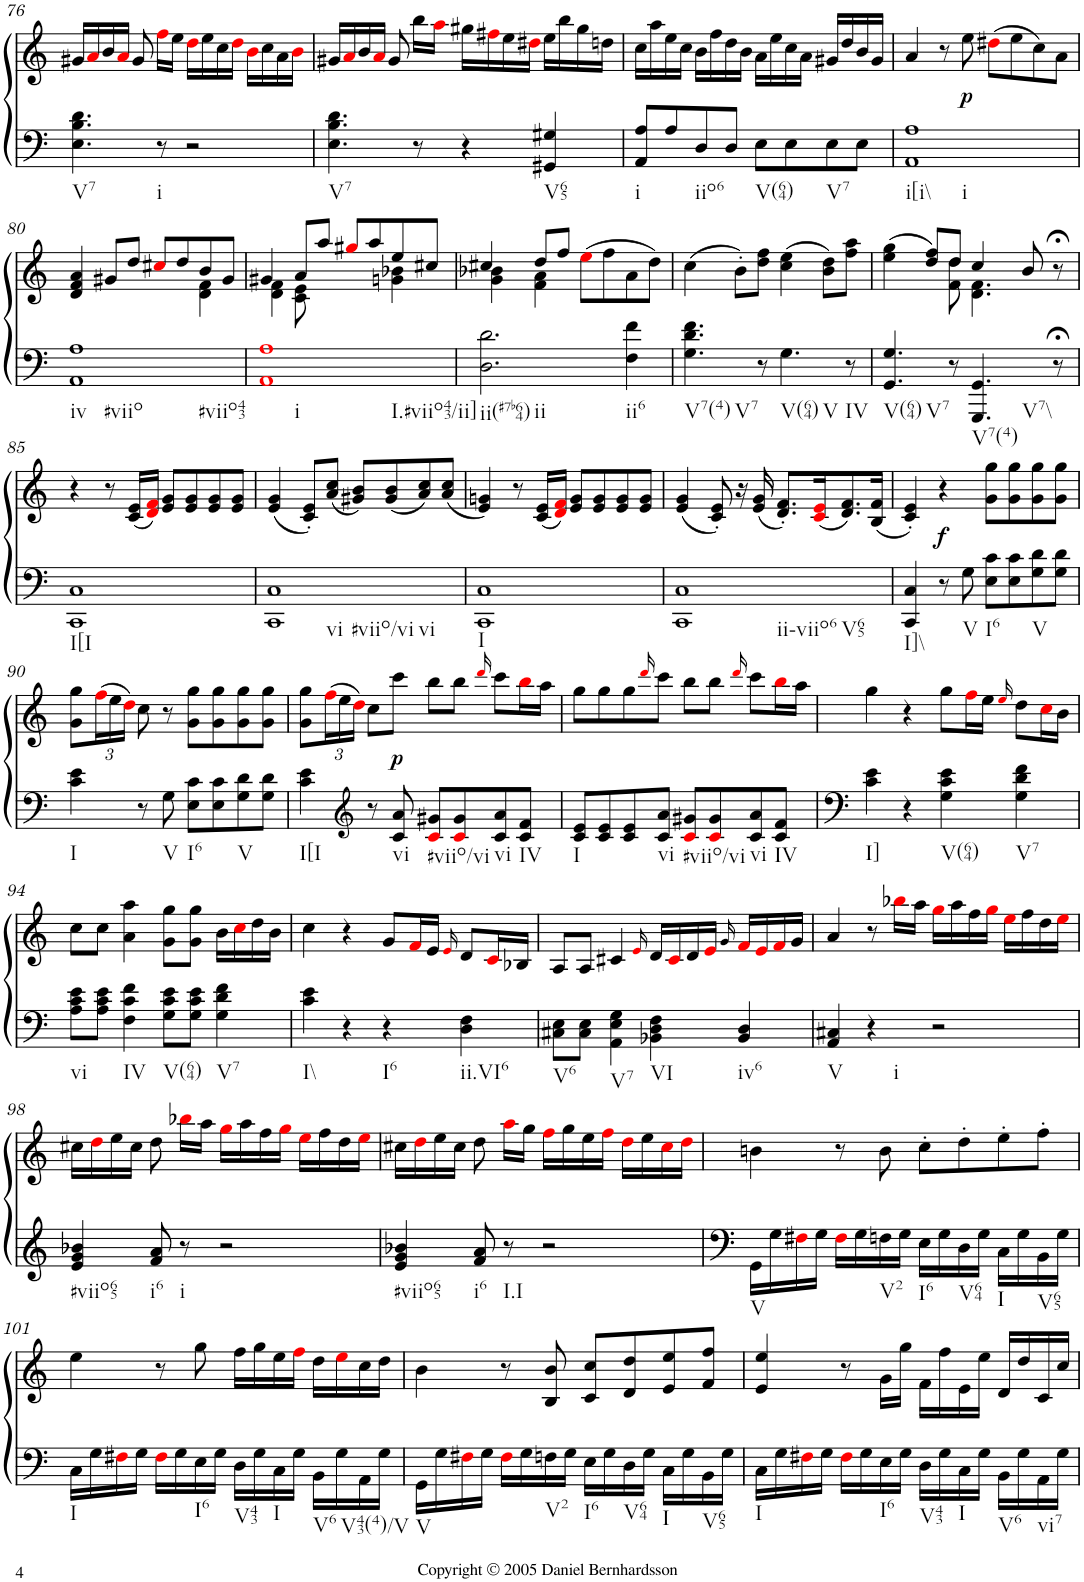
**kern	**kern	**dynam
*part1	*part1	*part1
*staff2	*staff1	*staff1/2
*I"Piano	*	*
*I'Pno.	*	*
!!LO:PB:g=z
*clefG2	*clefG2	*
*k[]	*k[]	*
*M4/4	*M4/4	*
*met(c)	*met(c)	*
=76	=76	=76
!LO:TX:b:t=V7	!	!
4.E\ 4.B\ 4.d\	16g#X/LL	.
.	16ai/	.
.	16b/	.
.	16ai/JJ	.
.	8g#/	.
!LO:TX:b:t=i	!	!
8r	16ffi\LL	.
.	16ee\JJ	.
2r	16ddi\LL	.
.	16ee\	.
.	16cc\	.
.	16ddi\JJ	.
.	16bi\LL	.
.	16cc\	.
.	16a\	.
.	16bi\JJ	.
=77	=77	=77
!LO:TX:b:t=V7	!	!
4.E\ 4.B\ 4.d\	16g#X/LL	.
.	16ai/	.
.	16b/	.
.	16ai/JJ	.
.	8g#/	.
8r	16bb\LL	.
.	16aai\JJ	.
4r	16gg#X\LL	.
.	16ff#Xi\	.
.	16ee\	.
.	16dd#Xi\JJ	.
!LO:TX:b:t=V65	!	!
4GG#X/ 4G#X/	16ee\LL	.
.	16bb\	.
.	16gg#\	.
.	16ddn\JJ	.
=78	=78	=78
!LO:TX:b:t=i	!	!
8AA/ 8A/L	16cc\LL	.
.	16aa\	.
8A/	16ee\	.
.	16cc\JJ	.
!LO:TX:b:t=iio6	!	!
8D/	16b\LL	.
.	16ff\	.
8D/J	16dd\	.
.	16b\JJ	.
!LO:TX:b:t=V(64)	!	!
8E\L	16a\LL	.
.	16ee\	.
8E\	16cc\	.
.	16a\JJ	.
!LO:TX:b:t=V7	!	!
8E\	16g#X/LL	.
.	16dd/	.
8E\J	16b/	.
.	16g#/JJ	.
=79	=79	=79
!LO:TX:b:t=i[i\\	!	!
!LO:TX:b:t=i	!	!
1AA 1A	4a/	.
.	8r	.
!	!	!LO:DY:b
.	8ee\	p
.	(8dd#Xi\L	.
.	8ee\	.
.	8cc\)	.
.	8a\J	.
!!LO:LB:g=z
=80	=80	=80
*	*^	*
!LO:TX:b:t=iv	!	!	!
!LO:TX:b:t=#viio	!	!	!
!LO:TX:b:t=#viio43	!	!	!
1AA 1A	4d/ 4f/ 4a/	2ryy	.
.	8g#X/L	.	.
.	8dd/J	.	.
.	8cc#Xi/L	4ryy	.
.	8dd/	.	.
.	8b/	4d\ 4f\	.
.	8g#/J	.	.
=81	=81	=81	=81
!LO:TX:b:t=i	!	!	!
!LO:TX:b:t=I.#viio43/ii]	!	!	!
1AAi 1Ai	4g#X/	4d\ 4f\	.
.	8a/L	8c\ 8e\	.
.	8aa/J	8ryy	.
.	8gg#Xi/L	4ryy	.
.	8aa/	.	.
.	8ee/	4gn\ 4b-X\	.
.	8cc#X/J	.	.
=82	=82	=82	=82
!LO:TX:b:t=ii(#7b64)	!	!	!
!LO:TX:b:t=ii	!	!	!
2.D\ 2.d\	4cc#X/	4g\ 4b-X\	.
.	8dd/L	4f\ 4a\	.
.	8ff/J	.	.
.	(8eei\L	2ryy	.
.	8ff\	.	.
!LO:TX:b:t=ii6	!	!	!
4F\ 4f\	8a\	.	.
.	8dd\J)	.	.
*	*v	*v	*
=83	=83	=83
!LO:TX:b:t=V7(4)	!	!
!LO:TX:b:t=V7	!	!
4.G\ 4.d\ 4.f\	(4cc\	.
.	8b'\L)	.
8r	8dd\ 8ff\J	.
!LO:TX:b:t=V(64)	!	!
!LO:TX:b:t=V	!	!
4.G\	(4cc\ 4ee\	.
.	8b\ 8dd\L)	.
!LO:TX:b:t=IV	!	!
8r	8ff\ 8aa\J	.
=84	=84	=84
*	*^	*
!LO:TX:b:t=V(64)	!	!	!
!LO:TX:b:t=V7	!	!	!
4.GG/ 4.G/	(4ee\ 4gg\	4ryy	.
.	8dd/ 8ff/L)	8ryy	.
8r	8dd/J	8f\ 8dd\	.
!LO:TX:b:t=V7(4)	!	!	!
!LO:TX:b:t=V7\\	!	!	!
4.GGG/ 4.GG/	4cc/	4.d\ 4.f\	.
.	8b/	.	.
8r;<	8r;<	8ryy	.
!!LO:LB:g=z
=85	=85	=85	=85
!LO:TX:b:t=I[I	!	!	!
*	*v	*v	*
1CC 1C	4r	.
.	8r	.
.	(16c/ 16e/LL	.
.	16di/ 16fi/JJ)	.
.	8e/ 8g/L	.
.	8e/ 8g/	.
.	8e/ 8g/	.
.	8e/ 8g/J	.
=86	=86	=86
!LO:TX:b:t=vi	!	!
!LO:TX:b:t=#viio/vi	!	!
!LO:TX:b:t=vi	!	!
1CC 1C	(4e/ 4g/	.
.	8c/' 8e/'L)	.
.	(8a/ 8cc/J	.
.	8g#X/ 8b/L)	.
.	(8g#/ 8b/	.
.	8a/ 8cc/)	.
.	(8a/ 8cc/J	.
=87	=87	=87
!LO:TX:b:t=I	!	!
1CC 1C	4e/ 4gn/)	.
.	8r	.
.	(16c/ 16e/LL	.
.	16di/ 16fi/JJ)	.
.	8e/ 8g/L	.
.	8e/ 8g/	.
.	8e/ 8g/	.
.	8e/ 8g/J	.
=88	=88	=88
!LO:TX:b:t=ii-viio6	!	!
!LO:TX:b:t=V65	!	!
1CC 1C	(4e/ 4g/	.
.	8c/' 8e/')	.
.	16r	.
.	(16e/ 16g/	.
.	8.d/' 8.f/'L)	.
.	(16ci/ 16ei/K	.
.	8.d/ 8.f/)	.
.	(16B/ 16f/Jk	.
=89	=89	=89
!LO:TX:b:t=I]\\	!	!
4CC/ 4C/	4c/' 4e/')	.
!	!	!LO:DY:b
8r	4r	f
!LO:TX:b:t=V	!	!
8G\	.	.
!LO:TX:b:t=I6	!	!
8E\ 8c\L	8g\ 8gg\L	.
8E\ 8c\	8g\ 8gg\	.
!LO:TX:b:t=V	!	!
8G\ 8d\	8g\ 8gg\	.
8G\ 8d\J	8g\ 8gg\J	.
!!LO:LB:g=z
=90	=90	=90
!LO:TX:b:t=I	!	!
4c\ 4e\	8g\ 8gg\L	.
*	*Xbrackettup	*
.	(24ffi\L	.
.	24ee\	.
.	24ddi\JJ)	.
8r	8cc\	.
!LO:TX:b:t=V	!	!
8G\	8r	.
!LO:TX:b:t=I6	!	!
8E\ 8c\L	8g\ 8gg\L	.
8E\ 8c\	8g\ 8gg\	.
!LO:TX:b:t=V	!	!
8G\ 8d\	8g\ 8gg\	.
8G\ 8d\J	8g\ 8gg\J	.
=91	=91	=91
!LO:TX:b:t=I[I	!	!
4c\ 4e\	8g\ 8gg\L	.
.	(24ffi\L	.
.	24ee\	.
.	24ddi\JJ)	.
*clefG2	*	*
8r	8cc\L	.
!LO:TX:b:t=vi	!	!
!	!	!LO:DY:b
8c/ 8a/	8ccc\J	p
!LO:TX:b:t=#viio/vi	!	!
8ci/ 8g#X/L	8bb\L	.
8ci/ 8g#/	8bb\J	.
.	16qdddi/	.
!LO:TX:b:t=vi	!	!
8c/ 8a/	8ccc\L	.
!LO:TX:b:t=IV	!	!
8c/ 8f/J	16bbi\L	.
.	16aa\JJ	.
=92	=92	=92
!LO:TX:b:t=I	!	!
8c/ 8e/L	8gg\L	.
8c/ 8e/	8gg\	.
8c/ 8e/	8gg\	.
.	16qdddi/	.
!LO:TX:b:t=vi	!	!
8c/ 8a/J	8ccc\J	.
!LO:TX:b:t=#viio/vi	!	!
8ci/ 8g#X/L	8bb\L	.
8ci/ 8g#/	8bb\J	.
.	16qdddi/	.
!LO:TX:b:t=vi	!	!
8c/ 8a/	8ccc\L	.
!LO:TX:b:t=IV	!	!
8c/ 8f/J	16bbi\L	.
.	16aa\JJ	.
=93	=93	=93
!LO:TX:b:t=I]	!	!
4c\ 4e\	4gg\	.
4r	4r	.
!LO:TX:b:t=V(64)	!	!
4G\ 4c\ 4e\	8gg\L	.
.	16ffi\L	.
.	16ee\JJ	.
.	16qeei/	.
!LO:TX:b:t=V7	!	!
4G\ 4d\ 4f\	8dd\L	.
.	16cci\L	.
.	16b\JJ	.
!!LO:LB:g=z
=94	=94	=94
!LO:TX:b:t=vi	!	!
8A\ 8c\ 8e\L	8cc\L	.
8A\ 8c\ 8e\J	8cc\J	.
!LO:TX:b:t=IV	!	!
4F\ 4c\ 4f\	4a\ 4aa\	.
!LO:TX:b:t=V(64)	!	!
8G\ 8c\ 8e\L	8g\ 8gg\L	.
8G\ 8c\ 8e\J	8g\ 8gg\J	.
!LO:TX:b:t=V7	!	!
4G\ 4d\ 4f\	16b\LL	.
.	16cci\	.
.	16dd\	.
.	16b\JJ	.
=95	=95	=95
!LO:TX:b:t=I\\	!	!
4c\ 4e\	4cc\	.
4r	4r	.
!LO:TX:b:t=I6	!	!
4r	8g/L	.
.	16fi/L	.
.	16e/JJ	.
.	16qei/	.
!LO:TX:b:t=ii.VI6	!	!
4D\ 4F\	8d/L	.
.	16ci/L	.
.	16B-X/JJ	.
=96	=96	=96
!LO:TX:b:t=V6	!	!
8C#X\ 8E\L	8A/L	.
8C#\ 8E\J	8A/J	.
!LO:TX:b:t=V7	!	!
4AA\ 4E\ 4G\	4c#X/	.
.	16qei/	.
!LO:TX:b:t=VI	!	!
4BB-X\ 4D\ 4F\	16d/LL	.
.	16c#i/	.
.	16d/	.
.	16ei/JJ	.
.	16qg/	.
!LO:TX:b:t=iv6	!	!
4BB-/ 4D/	16fi/LL	.
.	16ei/	.
.	16fi/	.
.	16g/JJ	.
=97	=97	=97
!LO:TX:b:t=V	!	!
4AA/ 4C#X/	4a/	.
!LO:TX:b:t=i	!	!
4r	8r	.
.	16bb-Xi\LL	.
.	16aa\JJ	.
2r	16ggi\LL	.
.	16aa\	.
.	16ff\	.
.	16ggi\JJ	.
.	16eei\LL	.
.	16ff\	.
.	16dd\	.
.	16eei\JJ	.
!!LO:LB:g=z
=98	=98	=98
!LO:TX:b:t=#viio65	!	!
4e/ 4g/ 4b-X/	16cc#X\LL	.
.	16ddi\	.
.	16ee\	.
.	16cc#\JJ	.
!LO:TX:b:t=i6	!	!
8f/ 8a/	8dd\	.
!LO:TX:b:t=i	!	!
8r	16bb-Xi\LL	.
.	16aa\JJ	.
2r	16ggi\LL	.
.	16aa\	.
.	16ff\	.
.	16ggi\JJ	.
.	16eei\LL	.
.	16ff\	.
.	16dd\	.
.	16eei\JJ	.
=99	=99	=99
!LO:TX:b:t=#viio65	!	!
4e/ 4g/ 4b-X/	16cc#X\LL	.
.	16ddi\	.
.	16ee\	.
.	16cc#\JJ	.
!LO:TX:b:t=i6	!	!
8f/ 8a/	8dd\	.
!LO:TX:b:t=I.I	!	!
8r	16aai\LL	.
.	16gg\JJ	.
2r	16ffi\LL	.
.	16gg\	.
.	16ee\	.
.	16ffi\JJ	.
.	16ddi\LL	.
.	16ee\	.
.	16cc#i\	.
.	16ddi\JJ	.
=100	=100	=100
!LO:TX:b:t=V	!	!
16GG\LL	4bn\	.
16G\	.	.
16F#Xi\	.	.
16G\JJ	.	.
16F#i\LL	8r	.
16G\	.	.
!LO:TX:b:t=V2	!	!
16Fn\	8b\	.
16G\JJ	.	.
!LO:TX:b:t=I6	!	!
16E\LL	8cc'\L	.
16G\	.	.
!LO:TX:b:t=V64	!	!
16D\	8dd'\	.
16G\JJ	.	.
!LO:TX:b:t=I	!	!
16C\LL	8ee'\	.
16G\	.	.
!LO:TX:b:t=V65	!	!
16BB\	8ff'\J	.
16G\JJ	.	.
!!LO:LB:g=z
=101	=101	=101
!LO:TX:b:t=I	!	!
16C\LL	4ee\	.
16G\	.	.
16F#Xi\	.	.
16G\JJ	.	.
16F#i\LL	8r	.
16G\	.	.
!LO:TX:b:t=I6	!	!
16E\	8gg\	.
16G\JJ	.	.
!LO:TX:b:t=V43	!	!
16D\LL	16ff\LL	.
16G\	16gg\	.
!LO:TX:b:t=I	!	!
16C\	16ee\	.
16G\JJ	16ffi\JJ	.
!LO:TX:b:t=V6	!	!
16BB\LL	16dd\LL	.
16G\	16eei\	.
!LO:TX:b:t=V43(4)/V	!	!
16AA\	16cc\	.
16G\JJ	16dd\JJ	.
=102	=102	=102
!LO:TX:b:t=V	!	!
16GG\LL	4b\	.
16G\	.	.
16F#Xi\	.	.
16G\JJ	.	.
16F#i\LL	8r	.
16G\	.	.
!LO:TX:b:t=V2	!	!
16Fn\	8B/ 8b/	.
16G\JJ	.	.
!LO:TX:b:t=I6	!	!
16E\LL	8c/ 8cc/L	.
16G\	.	.
!LO:TX:b:t=V64	!	!
16D\	8d/ 8dd/	.
16G\JJ	.	.
!LO:TX:b:t=I	!	!
16C\LL	8e/ 8ee/	.
16G\	.	.
!LO:TX:b:t=V65	!	!
16BB\	8f/ 8ff/J	.
16G\JJ	.	.
=103	=103	=103
!LO:TX:b:t=I	!	!
16C\LL	4e/ 4ee/	.
16G\	.	.
16F#Xi\	.	.
16G\JJ	.	.
16F#i\LL	8r	.
16G\	.	.
!LO:TX:b:t=I6	!	!
16E\	16g\LL	.
16G\JJ	16gg\JJ	.
!LO:TX:b:t=V43	!	!
16D\LL	16f\LL	.
16G\	16ff\	.
!LO:TX:b:t=I	!	!
16C\	16e\	.
16G\JJ	16ee\JJ	.
!LO:TX:b:t=V6	!	!
16BB\LL	16d/LL	.
16G\	16dd/	.
!LO:TX:b:t=vi7	!	!
16AA\	16c/	.
16G\JJ	16cc/JJ	.
=	=	=
*-	*-	*-
